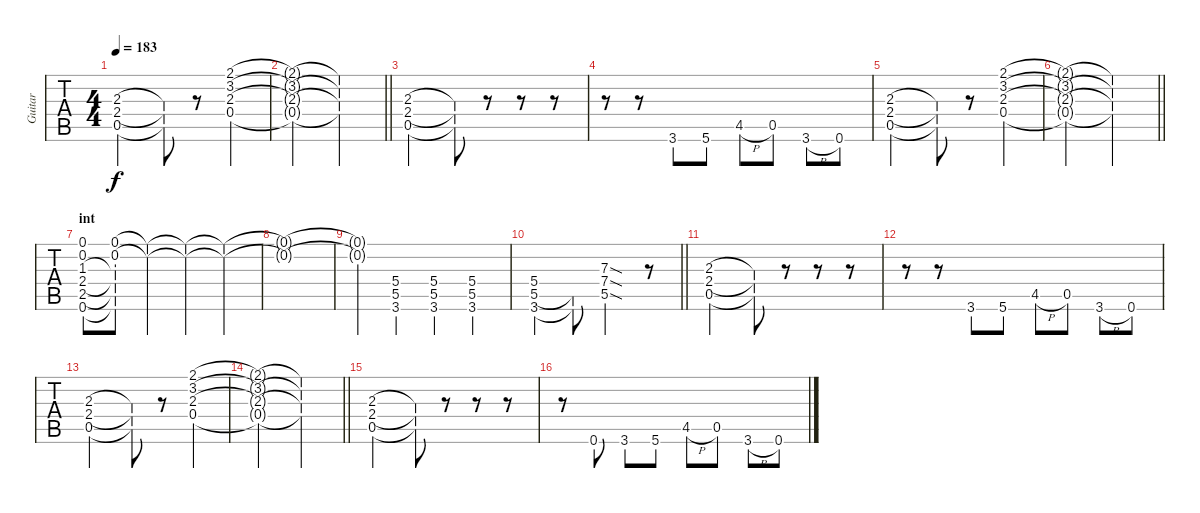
\track ("Guitar" "Guitar") {instrument overdrivenguitar}
\staff {tabs}
\tuning (E4 B3 G3 D3 A2 E2) {hide}
\ts (4 4)
\tempo 183
\clef g2
\ks c
(2.3 2.4 0.5).2{dy f} (2.3{t} 2.4{t} 0.5{t}).8 r.8 (2.1 3.2 2.3 0.4).4 |
\barLineRight lightlight
(2.1{t} 3.2{t} 2.3{t} 0.4{t}).2 (2.1{t} 3.2{t} 2.3{t} 0.4{t}).2 |
(2.3 2.4 0.5).2 (2.3{t} 2.4{t} 0.5{t}).8 r.8 r.8 r.8 |
r.8 r.8 3.6.8 5.6.8 4.5{h}.8 0.5.8 3.6{h}.8 0.6.8 |
(2.3 2.4 0.5).2 (2.3{t} 2.4{t} 0.5{t}).8 r.8 (2.1 3.2 2.3 0.4).4 |
\barLineRight lightlight
(2.1{t} 3.2{t} 2.3{t} 0.4{t}).2 (2.1{t} 3.2{t} 2.3{t} 0.4{t}).2 |
\section ("" "int")
(0.1 0.2 1.3 2.4 2.5 0.6).8 (0.1 0.2 1.3{t} 2.4{t} 2.5{t} 0.6{t}).8 (0.1{t} 0.2{t}).4 (0.1{t} 0.2{t}).4 (0.1{t} 0.2{t}).4 |
(0.1{t} 0.2{t}).1 |
(0.1{t} 0.2{t}).4 (5.4 5.5 3.6).4 (5.4 5.5 3.6).4 (5.4 5.5 3.6).4 |
\barLineRight lightlight
(5.4 5.5 3.6).4 (5.5{t} 3.6{t}).8 (7.3{sod} 7.4{sod} 5.5{sod}).2 r.8 |
(2.3 2.4 0.5).2 (2.3{t} 2.4{t} 0.5{t}).8 r.8 r.8 r.8 |
r.8 r.8 3.6.8 5.6.8 4.5{h}.8 0.5.8 3.6{h}.8 0.6.8 |
(2.3 2.4 0.5).2 (2.3{t} 2.4{t} 0.5{t}).8 r.8 (2.1 3.2 2.3 0.4).4 |
\barLineRight lightlight
(2.1{t} 3.2{t} 2.3{t} 0.4{t}).2 (2.1{t} 3.2{t} 2.3{t} 0.4{t}).2 |
(2.3 2.4 0.5).2 (2.3{t} 2.4{t} 0.5{t}).8 r.8 r.8 r.8 |
r.8 0.6.8 3.6.8 5.6.8 4.5{h}.8 0.5.8 3.6{h}.8 0.6.8
